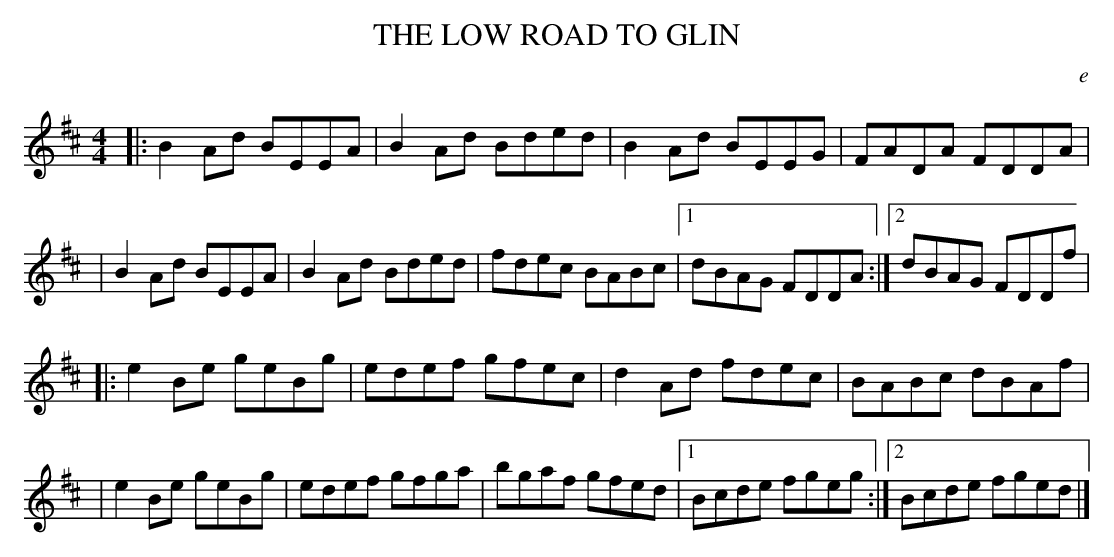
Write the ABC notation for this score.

X:1
T: LOW ROAD TO GLIN, THE
M:4/4
L:1/8
O:e
K:E Dor
|: B2 Ad BEEA | B2Ad Bded | B2Ad BEEG | FADA FDDA |
| B2 Ad BEEA | B2Ad Bded | fdec BABc |1 dBAG FDDA :|2 dBAG FDDf |
|: e2Be geBg | edef gfec | d2 Ad fdec | BABc dBAf |
| e2Be geBg | edef gfga | bgaf gfed |1 Bcde fgeg :|2 Bcde fged |]
